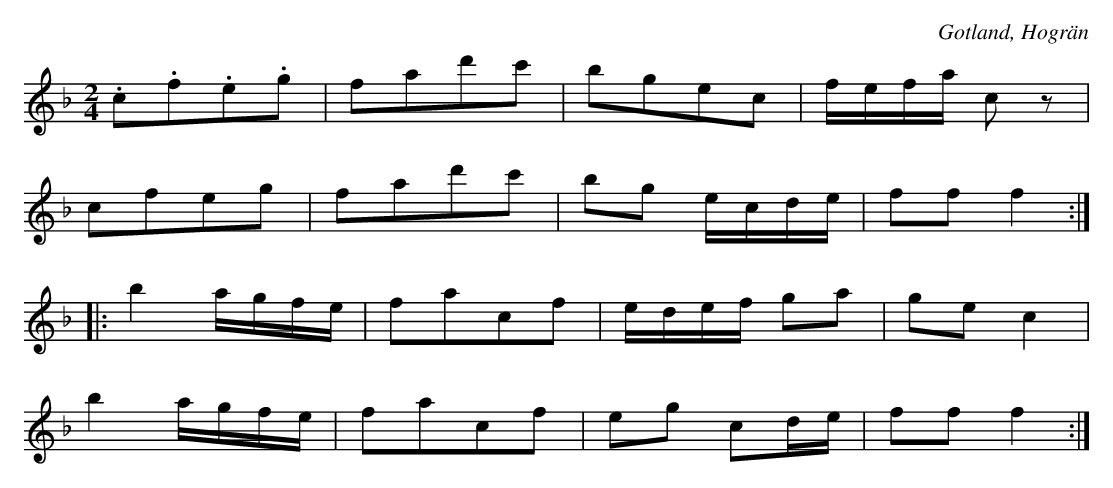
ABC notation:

X:1
T:
O:Gotland, Hogr\"an
M:2/4
L:1/16
K:F
.c2.f2.e2.g2|f2a2d'2c'2|b2g2e2c2|fefa c2 z2|
c2f2e2g2|f2a2d'2c'2|b2g2 ecde|f2f2 f4::
b4 agfe|f2a2c2f2|edef g2a2|g2e2 c4|
b4 agfe|f2a2c2f2|e2g2 c2de|f2f2 f4:|
